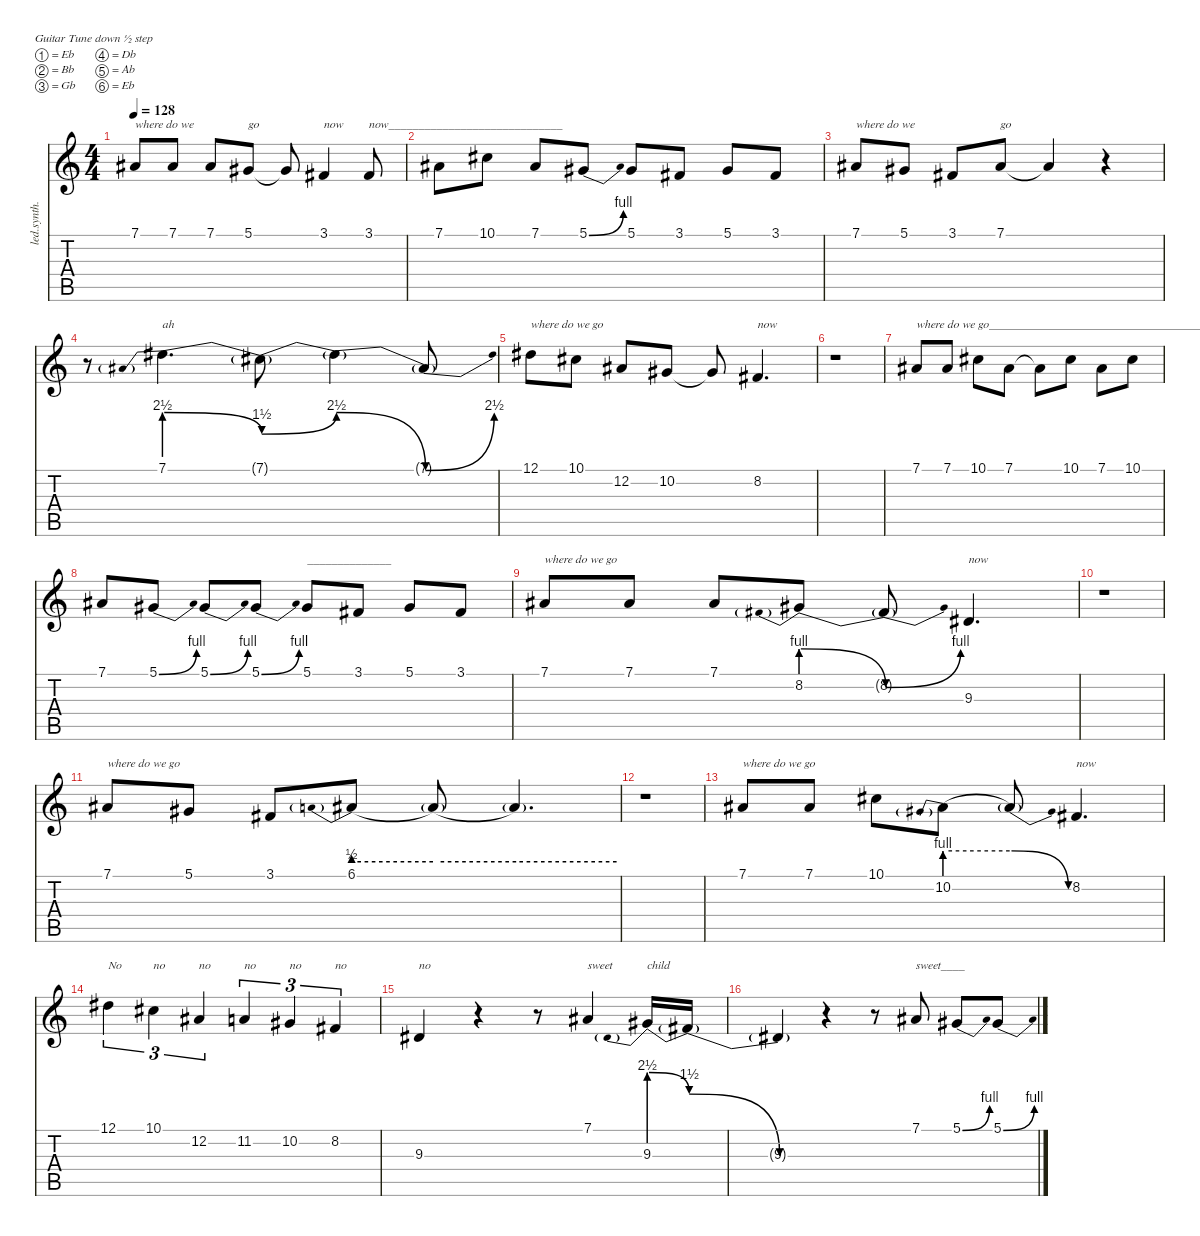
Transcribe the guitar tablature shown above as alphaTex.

\defaultSystemsLayout 4
\hideDynamics
\bracketExtendMode nobrackets
\otherSystemsTrackNameOrientation horizontal
\track ("Voice (Axl)" "led.synth.") {mute instrument lead2sawtooth}
\staff {score tabs}
\tuning (Eb4 Bb3 Gb3 Db3 Ab2 Eb2)
\ts (4 4)
\tempo 128
\clef g2
\ks c
7.1{acc #}.8{txt "where do we" dy ff} 7.1{acc #}.8 7.1{acc #}.8 5.1{acc #}.8{txt "go"} 5.1{t acc #}.8 3.1{acc #}.4{txt "now"} 3.1{acc #}.8{txt "now_____________________________"} |
7.1{acc #}.8 10.1{acc #}.8 7.1{acc #}.8 5.1{be (bend 0 0 9.999999599999999 4) acc #}.8 5.1{acc #}.8 3.1{acc #}.8 5.1{acc #}.8 3.1{acc #}.8 |
7.1{acc #}.8{txt "where do we"} 5.1{acc #}.8 3.1{acc #}.8 7.1{acc #}.8{txt "go"} 7.1{t acc #}.4 r.4 |
r.8 7.1{be (prebendrelease 0 10 60 6)}.4{d txt "ah"} 7.1{be (bend 0 6 60 10) t}.8 7.1{be (release 0 10 60 0) t}.4 7.1{be (bend 0 0 60 10) t acc #}.8 |
12.1{acc #}.8{txt "where do we go"} 10.1{acc #}.8 12.2{acc #}.8 10.2{acc #}.8 10.2{t acc #}.8 8.2{acc #}.4{d txt "now"} |
r.1 |
7.1{acc #}.8{txt "where do we go____________________________________"} 7.1{acc #}.8 10.1{acc #}.8 7.1{acc #}.8 7.1{t acc #}.8 10.1{acc #}.8 7.1{acc #}.8 10.1{acc #}.8 |
7.1{acc #}.8 5.1{be (bend 0 0 9.999999599999999 4) acc #}.8 5.1{be (bend 0 0 9.999999599999999 4) acc #}.8 5.1{be (bend 0 0 9.999999599999999 4) acc #}.8 5.1{acc #}.8{txt "______________"} 3.1{acc #}.8 5.1{acc #}.8 3.1{acc #}.8 |
7.1{acc #}.8{txt "where do we go"} 7.1{acc #}.8 7.1{acc #}.8 8.2{be (prebendrelease 0 4 60 0)}.8 8.2{be (bend 0 0 60 4) t acc #}.8 9.3{acc #}.4{d txt "now"} |
r.1 |
7.1{acc #}.8{txt "where do we go"} 5.1{acc #}.8 3.1{acc #}.8 6.1{be (prebend 0 2 60 2)}.8 6.1{be (hold 0 2 60 2) t}.8 6.1{be (hold 0 2 60 2) t}.4{d} |
r.1 |
7.1{acc #}.8{txt "where do we go"} 7.1{acc #}.8 10.1{acc #}.8 10.2{be (prebend 0 4 60 4)}.8 10.2{be (release 0 4 60 0) t}.8 8.2{acc #}.4{d txt "now"} |
12.1{acc #}.4{tu (3 2) txt "No"} 10.1{acc #}.4{tu (3 2) txt "no"} 12.2{acc #}.4{tu (3 2) txt "no"} 11.2.4{tu (3 2) txt "no"} 10.2{acc #}.4{tu (3 2) txt "no"} 8.2{acc #}.4{tu (3 2) txt "no"} |
9.3{acc #}.4{txt "no"} r.4 r.8 7.1{acc #}.4{txt "sweet"} 9.3{be (prebendrelease 0 10 60 6)}.16{txt "child"} 9.3{be (release 0 6 60 0) t}.16 |
9.3{be (hold 0 0 60 0) t acc #}.4 r.4 r.8 7.1{acc #}.8{txt "sweet____"} 5.1{be (bend 0 0 9.999999599999999 4) acc #}.8 5.1{be (bend 0 0 9.999999599999999 4) acc #}.8
